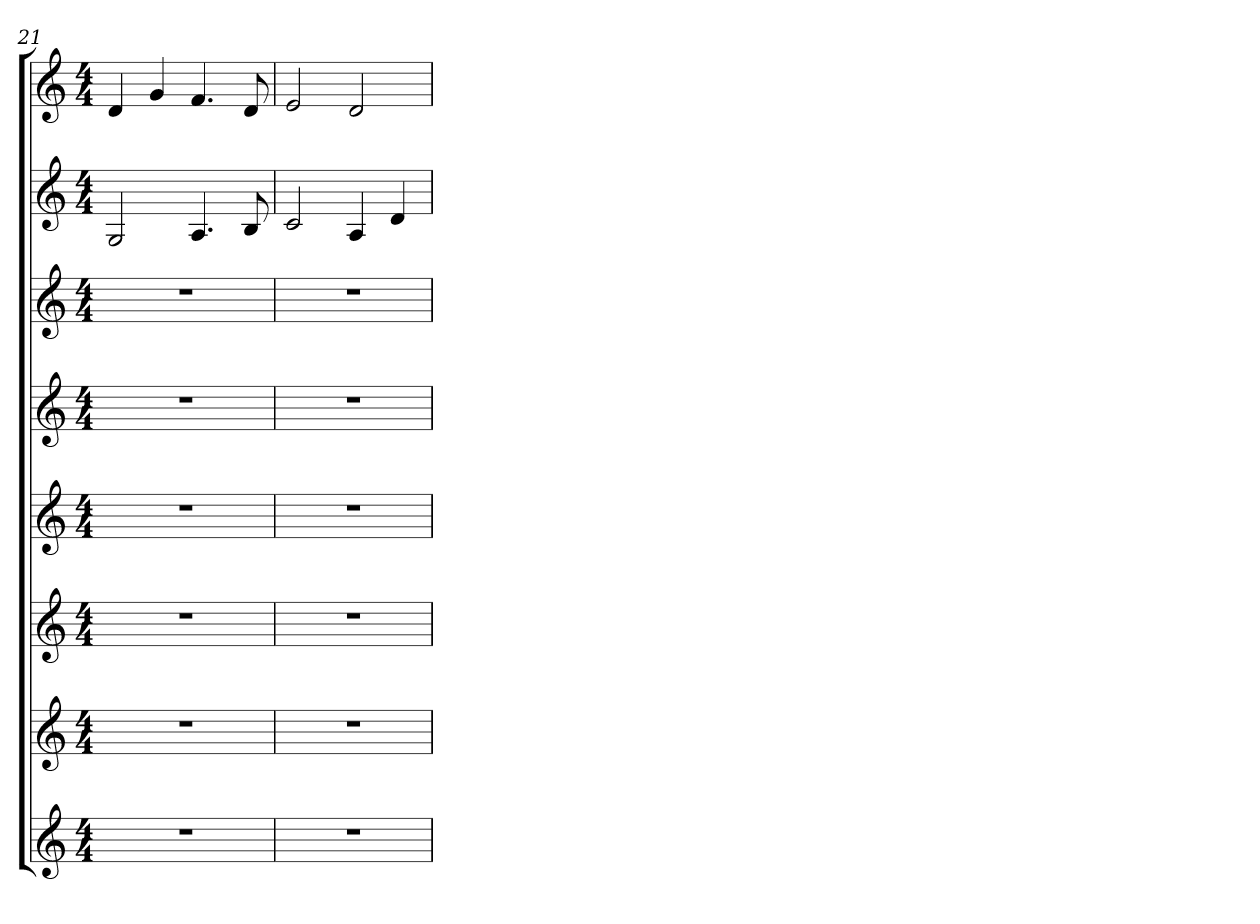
**kern	**kern	**kern	**kern	**kern	**kern	**kern	**kern
*part8	*part7	*part6	*part5	*part4	*part3	*part2	*part1
*staff8	*staff7	*staff6	*staff5	*staff4	*staff3	*staff2	*staff1
*clefG2	*clefG2	*clefG2	*clefG2	*clefG2	*clefG2	*clefG2	*clefG2
*k[]	*k[]	*k[]	*k[]	*k[]	*k[]	*k[]	*k[]
*M4/4	*M4/4	*M4/4	*M4/4	*M4/4	*M4/4	*M4/4	*M4/4
=21	=21	=21	=21	=21	=21	=21	=21
1r	1r	1r	1r	1r	1r	2G/	4d/
.	.	.	.	.	.	.	4g/
.	.	.	.	.	.	4.A/	4.f/
.	.	.	.	.	.	8B/	8d/
=22	=22	=22	=22	=22	=22	=22	=22
1r	1r	1r	1r	1r	1r	2c/	2e/
.	.	.	.	.	.	4A/	2d/
.	.	.	.	.	.	4d/	.
=	=	=	=	=	=	=	=
*-	*-	*-	*-	*-	*-	*-	*-
